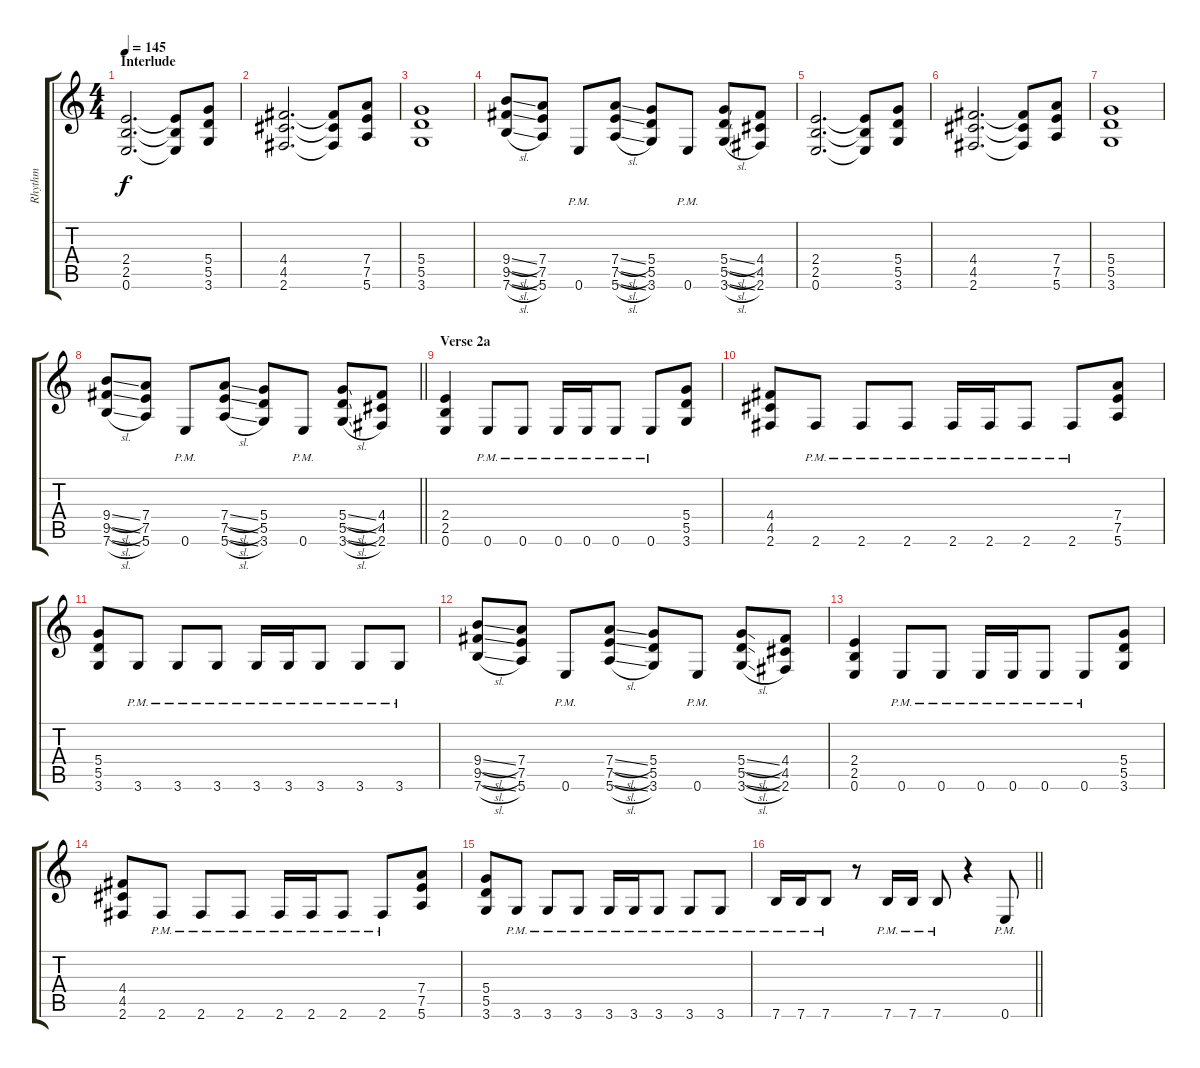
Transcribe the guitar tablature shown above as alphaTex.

\track ("Rhythm" "Rhythm") {instrument distortionguitar}
\staff {score tabs}
\tuning (E4 B3 G3 D3 A2 E2) {hide}
\ts (4 4)
\section ("" "Interlude")
\tempo 145
\clef g2
\ks c
(2.4 2.5 0.6).2{d dy f} (2.4{t} 2.5{t} 0.6{t}).8 (5.4 5.5 3.6).8 |
(4.4 4.5 2.6).2{d} (4.4{t} 4.5{t} 2.6{t}).8 (7.4 7.5 5.6).8 |
(5.4 5.5 3.6).1 |
(9.4{sl} 9.5{sl} 7.6{sl}).8 (7.4 7.5 5.6).8 0.6{pm}.8 (7.4{sl} 7.5{sl} 5.6{sl}).8 (5.4 5.5 3.6).8 0.6{pm}.8 (5.4{sl} 5.5{sl} 3.6{sl}).8 (4.4 4.5 2.6).8 |
(2.4 2.5 0.6).2{d} (2.4{t} 2.5{t} 0.6{t}).8 (5.4 5.5 3.6).8 |
(4.4 4.5 2.6).2{d} (4.4{t} 4.5{t} 2.6{t}).8 (7.4 7.5 5.6).8 |
(5.4 5.5 3.6).1 |
\barLineRight lightlight
(9.4{sl} 9.5{sl} 7.6{sl}).8 (7.4 7.5 5.6).8 0.6{pm}.8 (7.4{sl} 7.5{sl} 5.6{sl}).8 (5.4 5.5 3.6).8 0.6{pm}.8 (5.4{sl} 5.5{sl} 3.6{sl}).8 (4.4 4.5 2.6).8 |
\section ("" "Verse 2a")
(2.4 2.5 0.6).4 0.6{pm}.8 0.6{pm}.8 0.6{pm}.16 0.6{pm}.16 0.6{pm}.8 0.6{pm}.8 (5.4 5.5 3.6).8 |
(4.4 4.5 2.6).8 2.6{pm}.8 2.6{pm}.8 2.6{pm}.8 2.6{pm}.16 2.6{pm}.16 2.6{pm}.8 2.6{pm}.8 (7.4 7.5 5.6).8 |
(5.4 5.5 3.6).8 3.6{pm}.8 3.6{pm}.8 3.6{pm}.8 3.6{pm}.16 3.6{pm}.16 3.6{pm}.8 3.6{pm}.8 3.6{pm}.8 |
(9.4{sl} 9.5{sl} 7.6{sl}).8 (7.4 7.5 5.6).8 0.6{pm}.8 (7.4{sl} 7.5{sl} 5.6{sl}).8 (5.4 5.5 3.6).8 0.6{pm}.8 (5.4{sl} 5.5{sl} 3.6{sl}).8 (4.4 4.5 2.6).8 |
(2.4 2.5 0.6).4 0.6{pm}.8 0.6{pm}.8 0.6{pm}.16 0.6{pm}.16 0.6{pm}.8 0.6{pm}.8 (5.4 5.5 3.6).8 |
(4.4 4.5 2.6).8 2.6{pm}.8 2.6{pm}.8 2.6{pm}.8 2.6{pm}.16 2.6{pm}.16 2.6{pm}.8 2.6{pm}.8 (7.4 7.5 5.6).8 |
(5.4 5.5 3.6).8 3.6{pm}.8 3.6{pm}.8 3.6{pm}.8 3.6{pm}.16 3.6{pm}.16 3.6{pm}.8 3.6{pm}.8 3.6{pm}.8 |
\barLineRight lightlight
7.6{pm}.16 7.6{pm}.16 7.6{pm}.8 r.8 7.6{pm}.16 7.6{pm}.16 7.6{pm}.8 r.4 0.6{pm}.8
